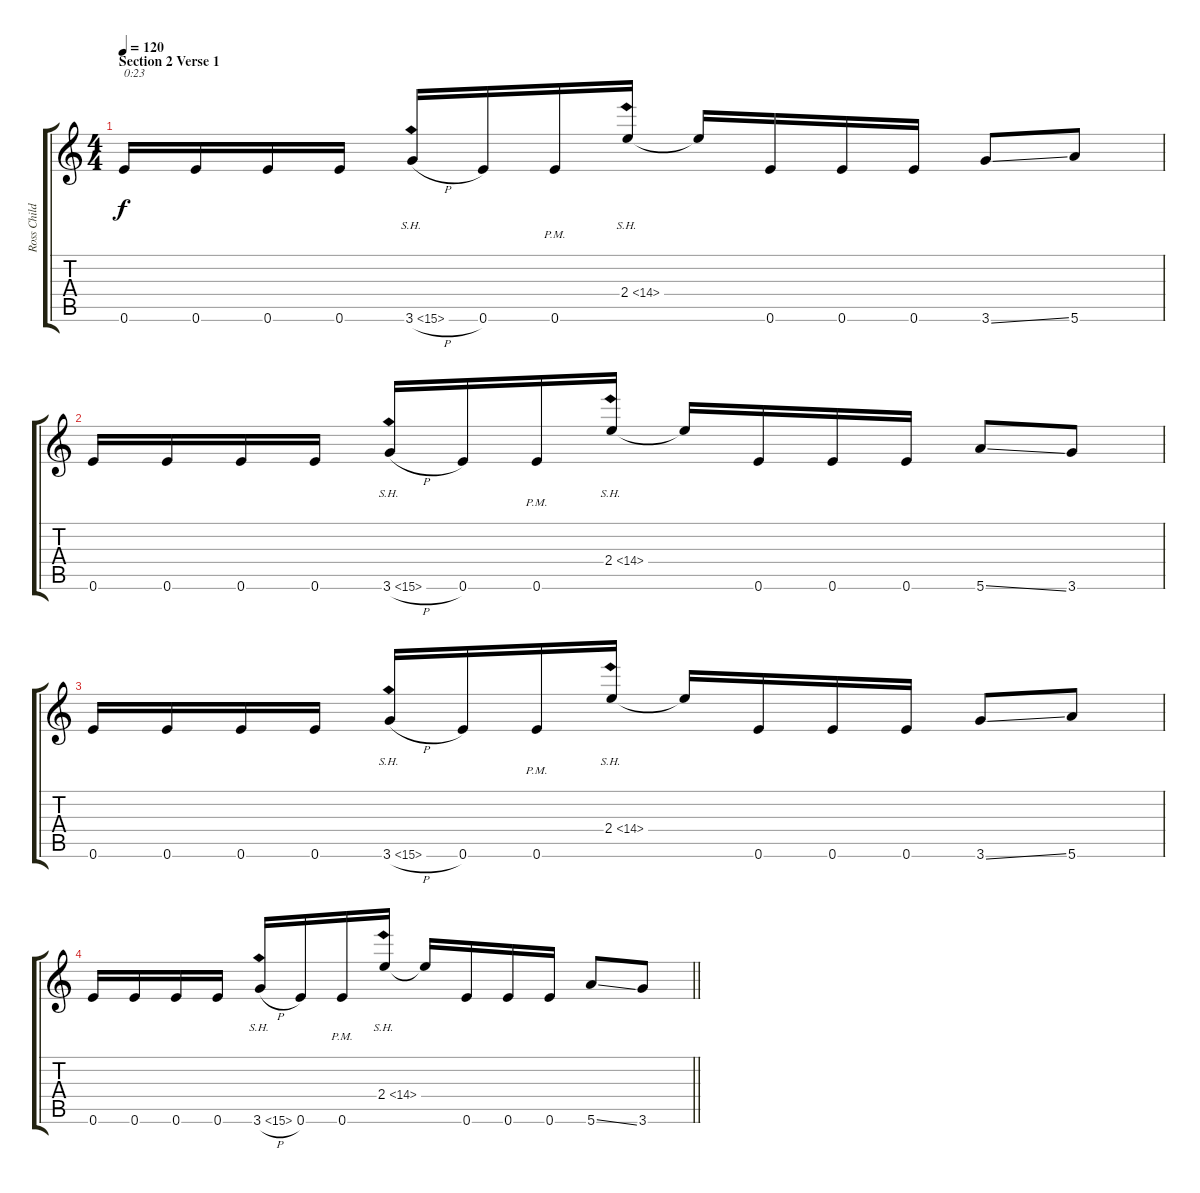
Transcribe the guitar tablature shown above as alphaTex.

\track ("Ross Childress" "Ross Child") {instrument overdrivenguitar}
\staff {score tabs}
\tuning (E4 B3 G3 D3 A2 E2) {hide}
\ts (4 4)
\section ("" "Section 2 Verse 1")
\tempo 120
\clef g2
\ks c
0.6.16{ot 8vb txt "0:23" dy f} 0.6.16{ot 8vb} 0.6.16{ot 8vb} 0.6.16{ot 8vb} 3.6{sh 12 h}.16{ot 8vb} 0.6.16{ot 8vb} 0.6{pm}.16{ot 8vb} 2.4{sh 12}.16{ot 8vb} 2.4{t}.16{ot 8vb} 0.6.16{ot 8vb} 0.6.16{ot 8vb} 0.6.16{ot 8vb} 3.6{ss}.8{ot 8vb} 5.6.8{ot 8vb} |
0.6.16{ot 8vb} 0.6.16{ot 8vb} 0.6.16{ot 8vb} 0.6.16{ot 8vb} 3.6{sh 12 h}.16{ot 8vb} 0.6.16{ot 8vb} 0.6{pm}.16{ot 8vb} 2.4{sh 12}.16{ot 8vb} 2.4{t}.16{ot 8vb} 0.6.16{ot 8vb} 0.6.16{ot 8vb} 0.6.16{ot 8vb} 5.6{ss}.8{ot 8vb} 3.6.8{ot 8vb} |
0.6.16{ot 8vb} 0.6.16{ot 8vb} 0.6.16{ot 8vb} 0.6.16{ot 8vb} 3.6{sh 12 h}.16{ot 8vb} 0.6.16{ot 8vb} 0.6{pm}.16{ot 8vb} 2.4{sh 12}.16{ot 8vb} 2.4{t}.16{ot 8vb} 0.6.16{ot 8vb} 0.6.16{ot 8vb} 0.6.16{ot 8vb} 3.6{ss}.8{ot 8vb} 5.6.8{ot 8vb} |
\barLineRight lightlight
0.6.16{ot 8vb} 0.6.16{ot 8vb} 0.6.16{ot 8vb} 0.6.16{ot 8vb} 3.6{sh 12 h}.16{ot 8vb} 0.6.16{ot 8vb} 0.6{pm}.16{ot 8vb} 2.4{sh 12}.16{ot 8vb} 2.4{t}.16{ot 8vb} 0.6.16{ot 8vb} 0.6.16{ot 8vb} 0.6.16{ot 8vb} 5.6{ss}.8{ot 8vb} 3.6.8{ot 8vb}
